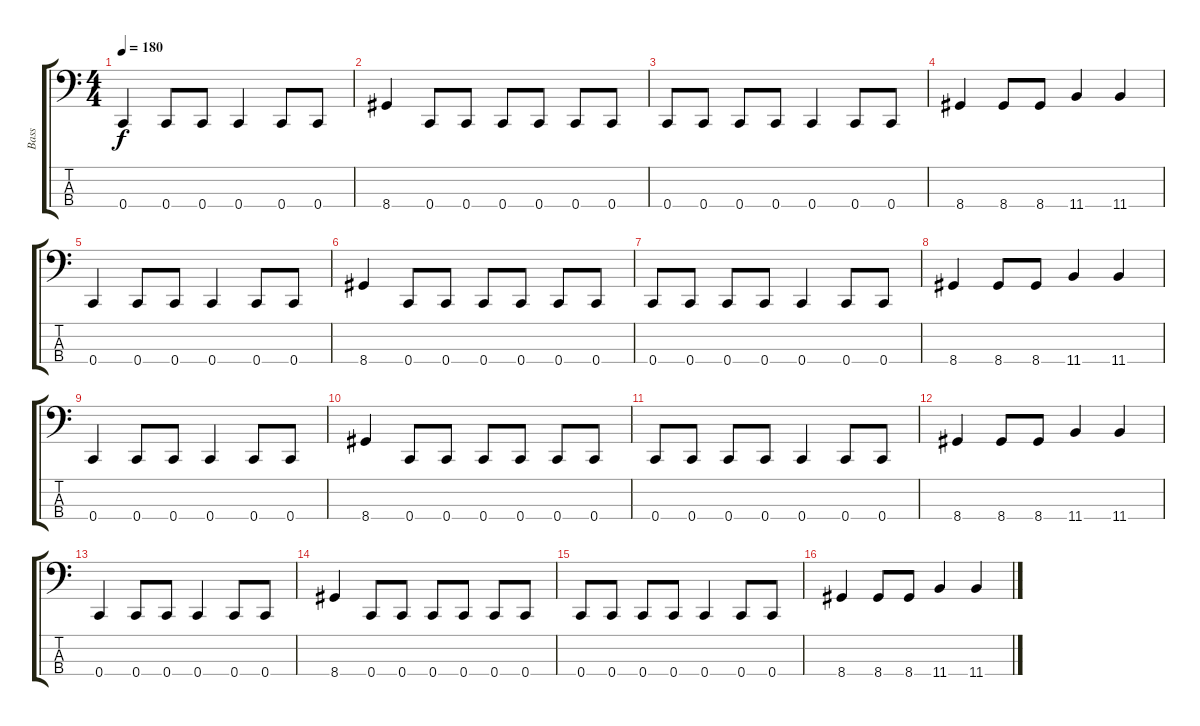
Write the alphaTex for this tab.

\track ("Bass" "Bass") {instrument electricbasspick}
\staff {score tabs}
\tuning (F2 C2 G1 C1) {hide}
\ts (4 4)
\tempo 180
\clef f4
\ks c
0.4.4{dy f} 0.4.8 0.4.8 0.4.4 0.4.8 0.4.8 |
8.4.4 0.4.8 0.4.8 0.4.8 0.4.8 0.4.8 0.4.8 |
0.4.8 0.4.8 0.4.8 0.4.8 0.4.4 0.4.8 0.4.8 |
8.4.4 8.4.8 8.4.8 11.4.4 11.4.4 |
0.4.4 0.4.8 0.4.8 0.4.4 0.4.8 0.4.8 |
8.4.4 0.4.8 0.4.8 0.4.8 0.4.8 0.4.8 0.4.8 |
0.4.8 0.4.8 0.4.8 0.4.8 0.4.4 0.4.8 0.4.8 |
8.4.4 8.4.8 8.4.8 11.4.4 11.4.4 |
0.4.4 0.4.8 0.4.8 0.4.4 0.4.8 0.4.8 |
8.4.4 0.4.8 0.4.8 0.4.8 0.4.8 0.4.8 0.4.8 |
0.4.8 0.4.8 0.4.8 0.4.8 0.4.4 0.4.8 0.4.8 |
8.4.4 8.4.8 8.4.8 11.4.4 11.4.4 |
0.4.4 0.4.8 0.4.8 0.4.4 0.4.8 0.4.8 |
8.4.4 0.4.8 0.4.8 0.4.8 0.4.8 0.4.8 0.4.8 |
0.4.8 0.4.8 0.4.8 0.4.8 0.4.4 0.4.8 0.4.8 |
8.4.4 8.4.8 8.4.8 11.4.4 11.4.4
